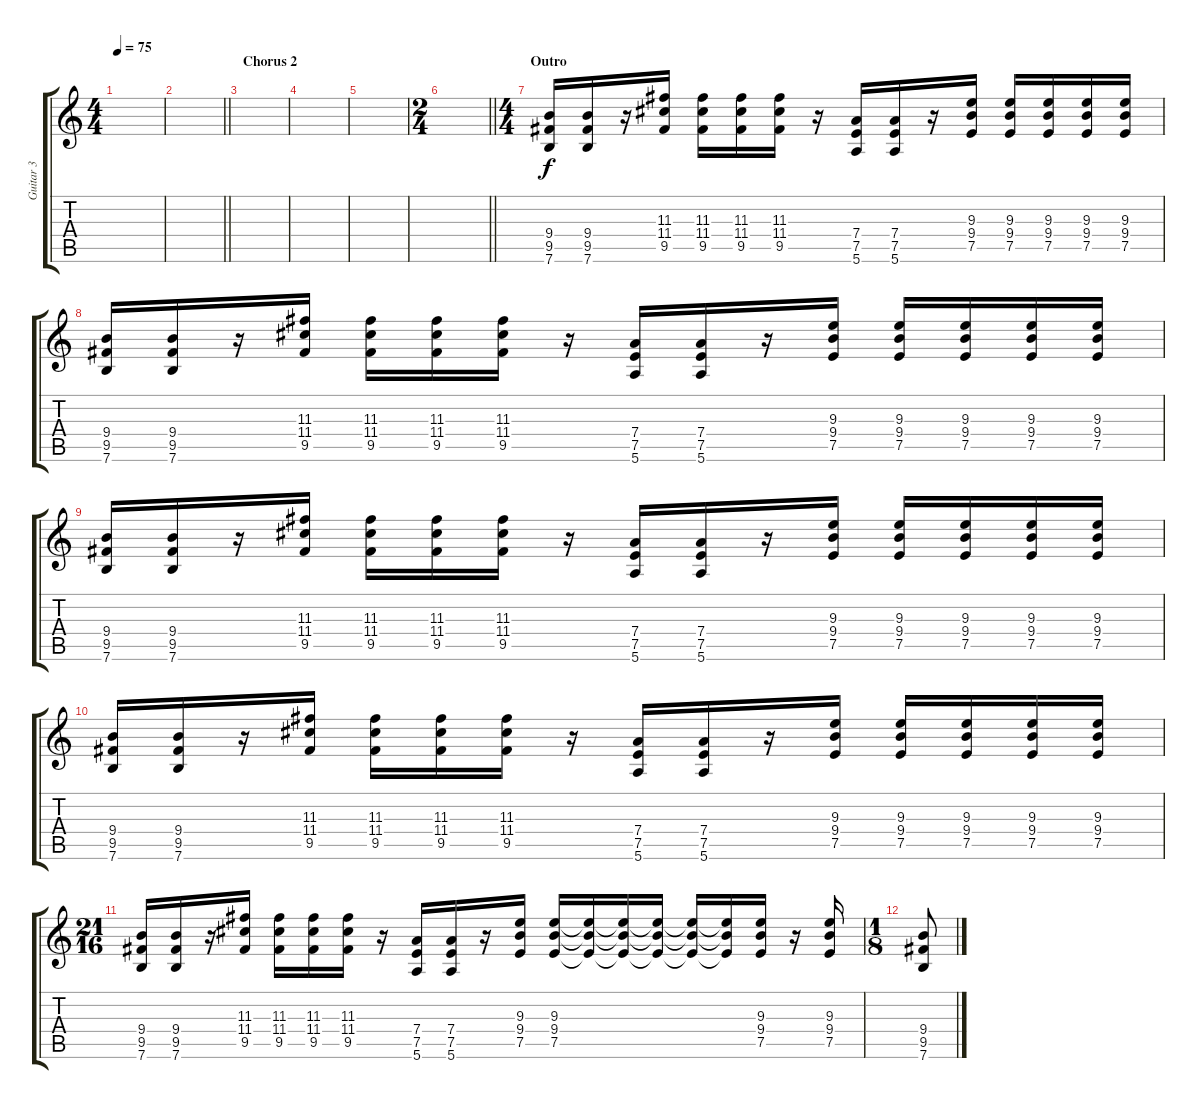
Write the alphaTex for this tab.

\track ("Guitar 3" "Guitar 3") {instrument distortionguitar}
\staff {score tabs}
\tuning (E4 B3 G3 D3 A2 E2) {hide}
\ts (4 4)
\tempo 75
\clef g2
\ks c
|
\barLineRight lightlight
|
\section ("" "Chorus 2")
|
|
|
\ts (2 4)
\barLineRight lightlight
|
\ts (4 4)
\section ("" "Outro")
(9.4 9.5 7.6).16 (9.4 9.5 7.6).16 r.16 (11.3 11.4 9.5).16 (11.3 11.4 9.5).16 (11.3 11.4 9.5).16 (11.3 11.4 9.5).16 r.16 (7.4 7.5 5.6).16 (7.4 7.5 5.6).16 r.16 (9.3 9.4 7.5).16 (9.3 9.4 7.5).16 (9.3 9.4 7.5).16 (9.3 9.4 7.5).16 (9.3 9.4 7.5).16 |
(9.4 9.5 7.6).16 (9.4 9.5 7.6).16 r.16 (11.3 11.4 9.5).16 (11.3 11.4 9.5).16 (11.3 11.4 9.5).16 (11.3 11.4 9.5).16 r.16 (7.4 7.5 5.6).16 (7.4 7.5 5.6).16 r.16 (9.3 9.4 7.5).16 (9.3 9.4 7.5).16 (9.3 9.4 7.5).16 (9.3 9.4 7.5).16 (9.3 9.4 7.5).16 |
(9.4 9.5 7.6).16 (9.4 9.5 7.6).16 r.16 (11.3 11.4 9.5).16 (11.3 11.4 9.5).16 (11.3 11.4 9.5).16 (11.3 11.4 9.5).16 r.16 (7.4 7.5 5.6).16 (7.4 7.5 5.6).16 r.16 (9.3 9.4 7.5).16 (9.3 9.4 7.5).16 (9.3 9.4 7.5).16 (9.3 9.4 7.5).16 (9.3 9.4 7.5).16 |
(9.4 9.5 7.6).16 (9.4 9.5 7.6).16 r.16 (11.3 11.4 9.5).16 (11.3 11.4 9.5).16 (11.3 11.4 9.5).16 (11.3 11.4 9.5).16 r.16 (7.4 7.5 5.6).16 (7.4 7.5 5.6).16 r.16 (9.3 9.4 7.5).16 (9.3 9.4 7.5).16 (9.3 9.4 7.5).16 (9.3 9.4 7.5).16 (9.3 9.4 7.5).16 |
\ts (21 16)
(9.4 9.5 7.6).16 (9.4 9.5 7.6).16 r.16 (11.3 11.4 9.5).16 (11.3 11.4 9.5).16 (11.3 11.4 9.5).16 (11.3 11.4 9.5).16 r.16 (7.4 7.5 5.6).16 (7.4 7.5 5.6).16 r.16 (9.3 9.4 7.5).16 (9.3 9.4 7.5).16 (9.3{t} 9.4{t} 7.5{t}).16 (9.3{t} 9.4{t} 7.5{t}).16 (9.3{t} 9.4{t} 7.5{t}).16 (9.3{t} 9.4{t} 7.5{t}).16 (9.3{t} 9.4{t} 7.5{t}).16 (9.3 9.4 7.5).16 r.16 (9.3 9.4 7.5).16 |
\ts (1 8)
(9.4 9.5 7.6).8
